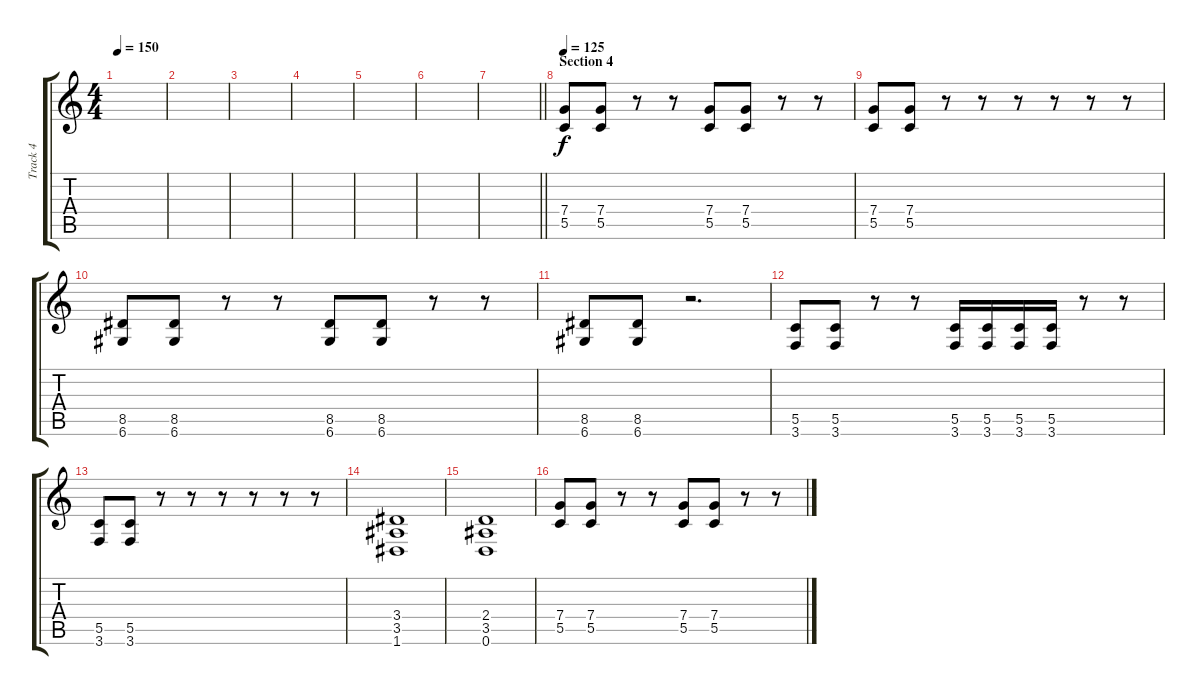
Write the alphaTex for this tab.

\track ("Track 4" "Track 4") {instrument distortionguitar}
\staff {score tabs}
\tuning (D4 A3 F3 C3 G2 D2) {hide}
\ts (4 4)
\tempo 150
\clef g2
\ks c
|
|
|
|
|
|
\barLineRight lightlight
|
\section ("" "Section 4")
\tempo 125
(7.4 5.5).8 (7.4 5.5).8 r.8 r.8 (7.4 5.5).8 (7.4 5.5).8 r.8 r.8 |
(7.4 5.5).8 (7.4 5.5).8 r.8 r.8 r.8 r.8 r.8 r.8 |
(8.5 6.6).8 (8.5 6.6).8 r.8 r.8 (8.5 6.6).8 (8.5 6.6).8 r.8 r.8 |
(8.5 6.6).8 (8.5 6.6).8 r.2{d} |
(5.5 3.6).8 (5.5 3.6).8 r.8 r.8 (5.5 3.6).16 (5.5 3.6).16 (5.5 3.6).16 (5.5 3.6).16 r.8 r.8 |
(5.5 3.6).8 (5.5 3.6).8 r.8 r.8 r.8 r.8 r.8 r.8 |
(3.4 3.5 1.6).1 |
(2.4 3.5 0.6).1 |
(7.4 5.5).8 (7.4 5.5).8 r.8 r.8 (7.4 5.5).8 (7.4 5.5).8 r.8 r.8
